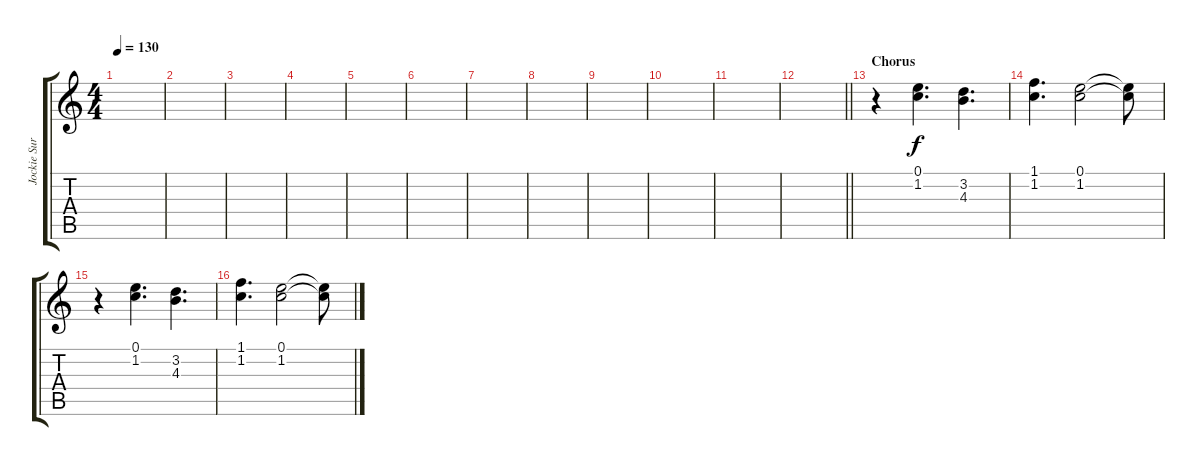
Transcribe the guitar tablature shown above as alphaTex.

\track ("Jockie Surjoprajogo" "Jockie Sur") {instrument lead2sawtooth}
\staff {score tabs}
\tuning (E5 B4 G4 D4 A3 E3) {hide}
\ts (4 4)
\tempo 130
\clef g2
\ks c
|
|
|
|
|
|
|
|
|
|
|
\barLineRight lightlight
|
\section ("" "Chorus")
r.4{volume 9} (0.1 1.2).4{d} (3.2 4.3).4{d} |
(1.1 1.2).4{d} (0.1 1.2).2 (0.1{t} 1.2{t}).8 |
r.4 (0.1 1.2).4{d} (3.2 4.3).4{d} |
(1.1 1.2).4{d} (0.1 1.2).2 (0.1{t} 1.2{t}).8
